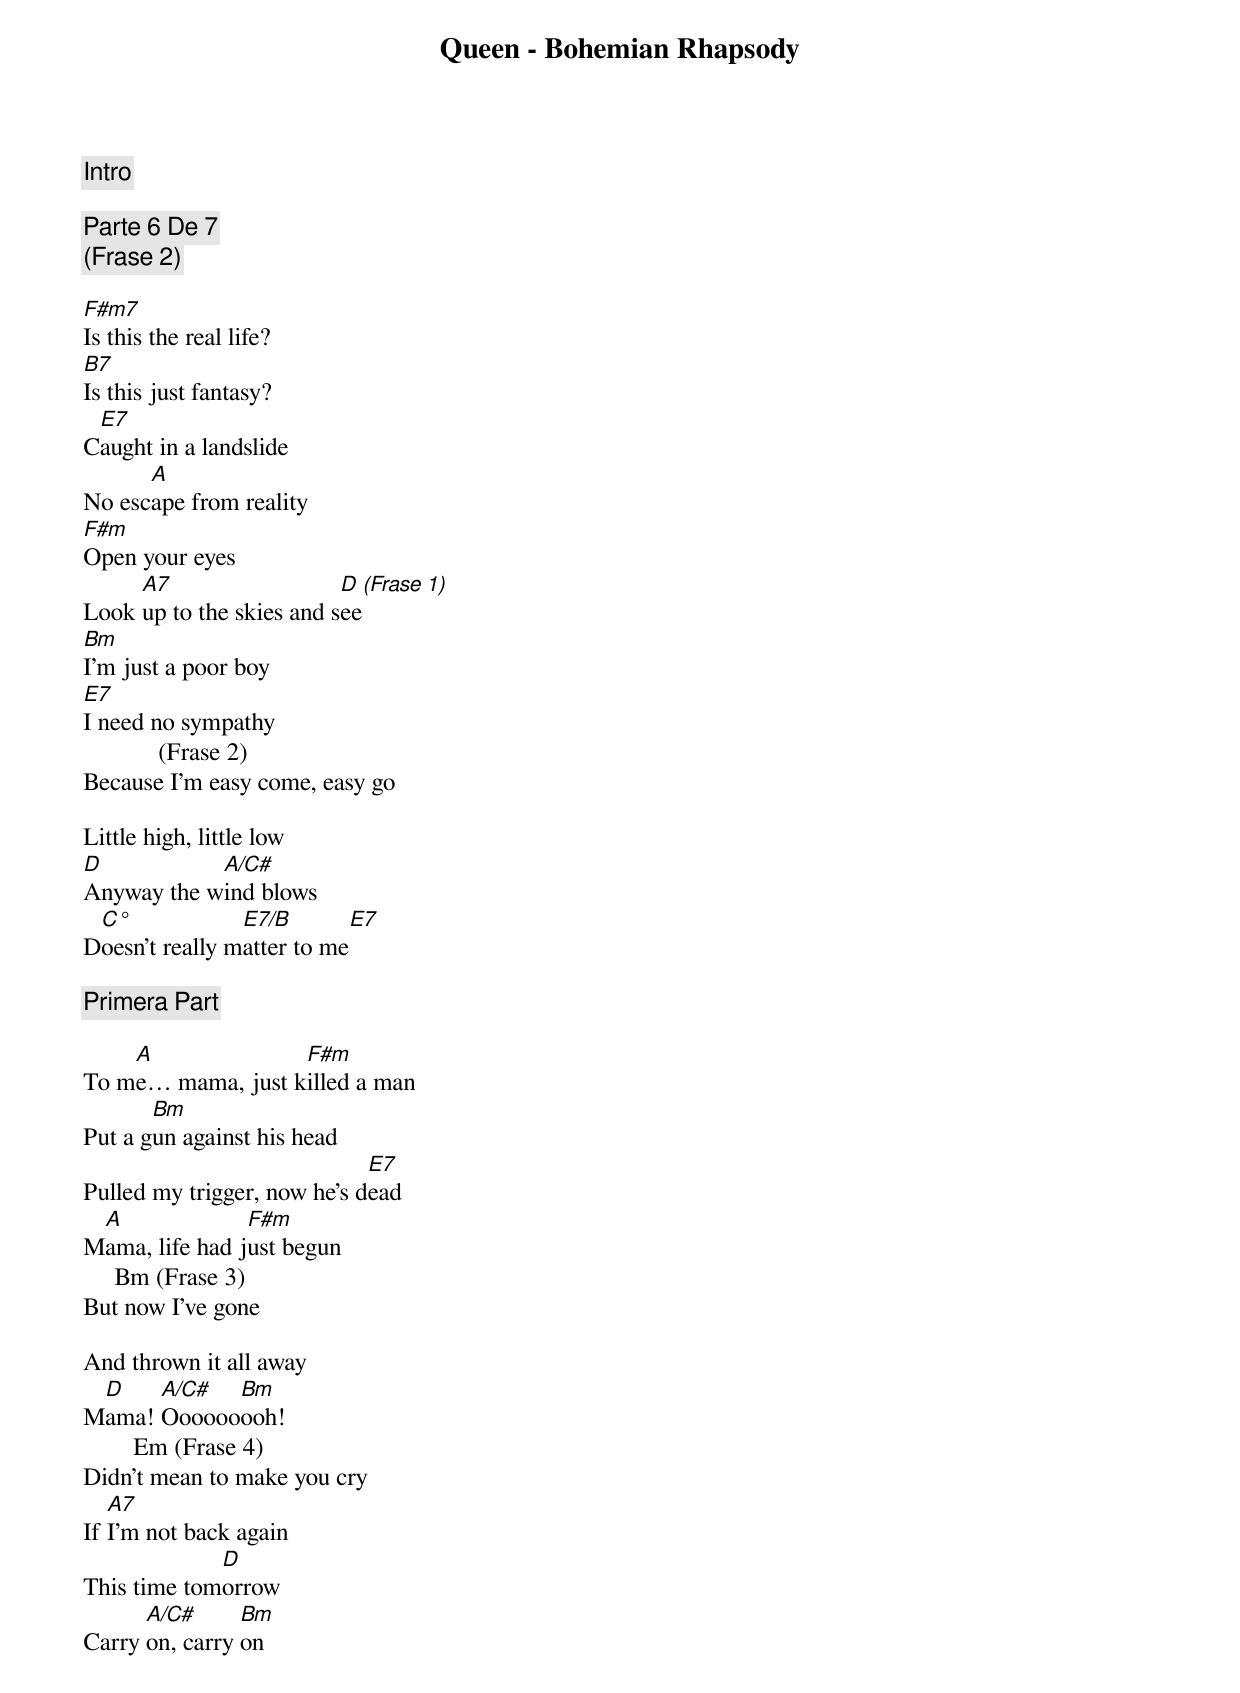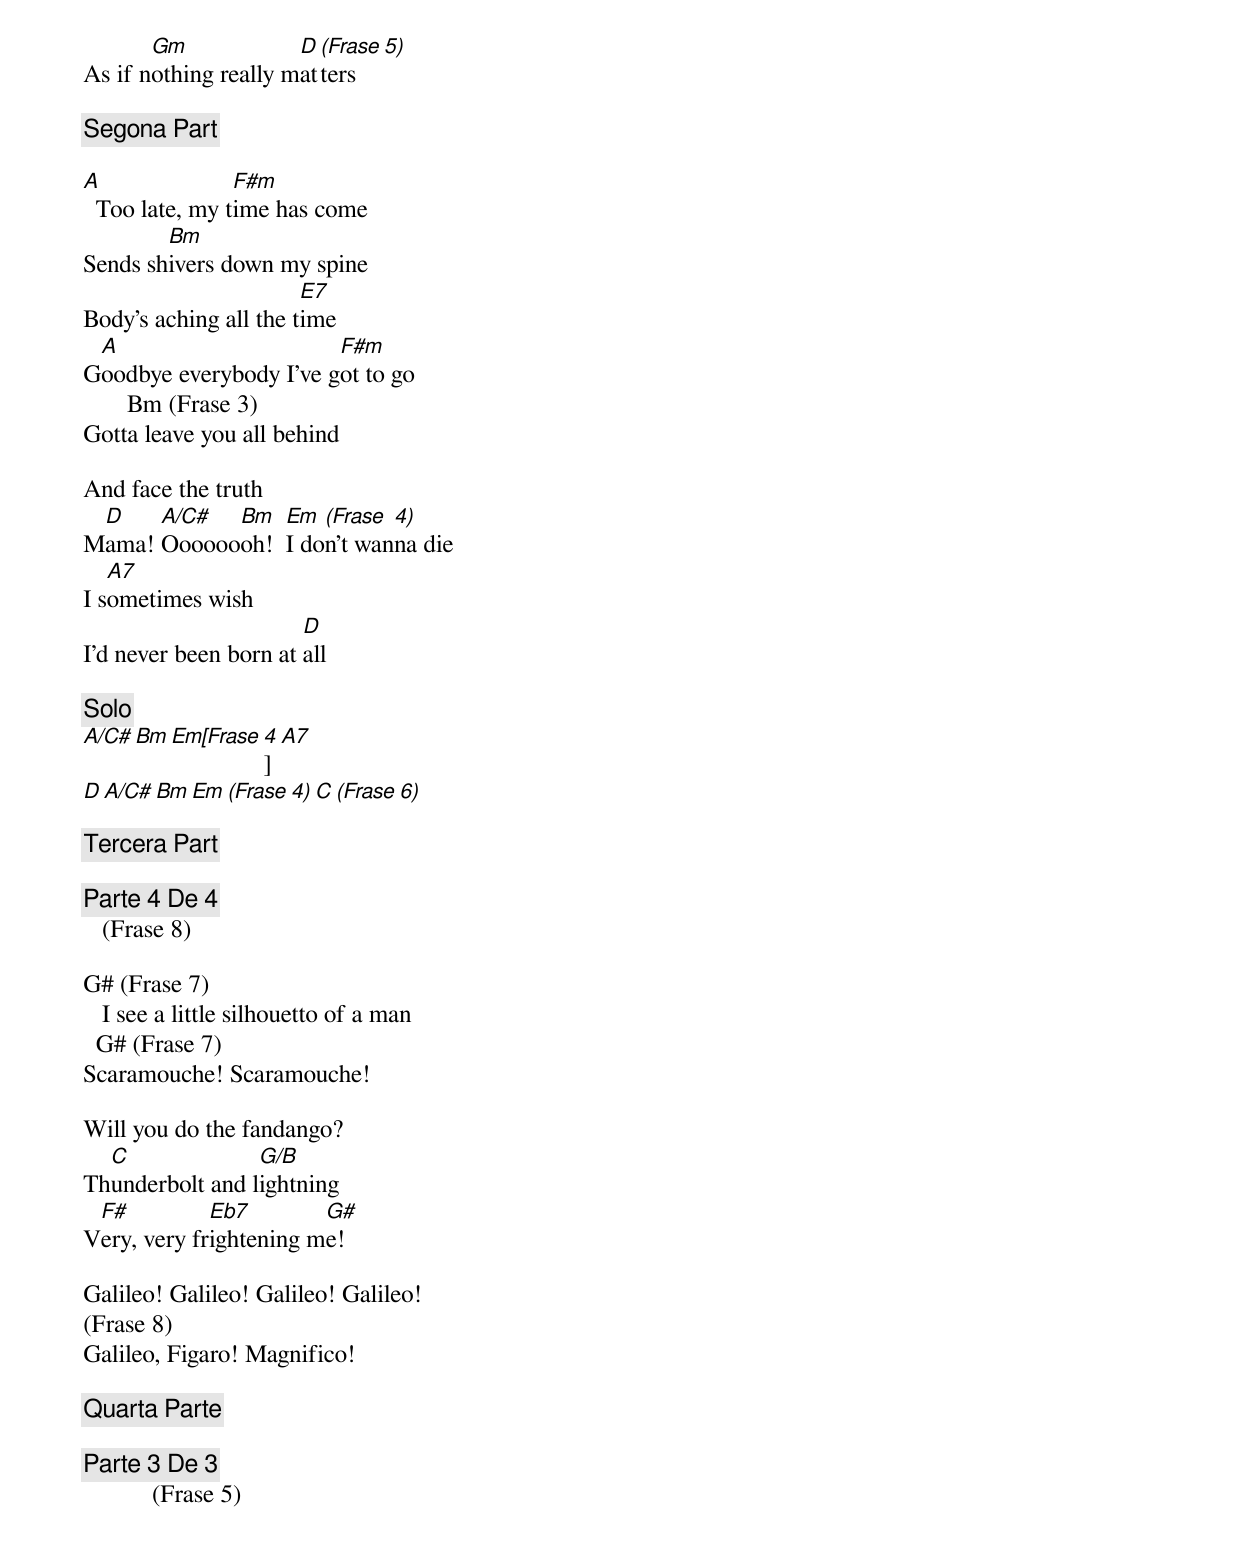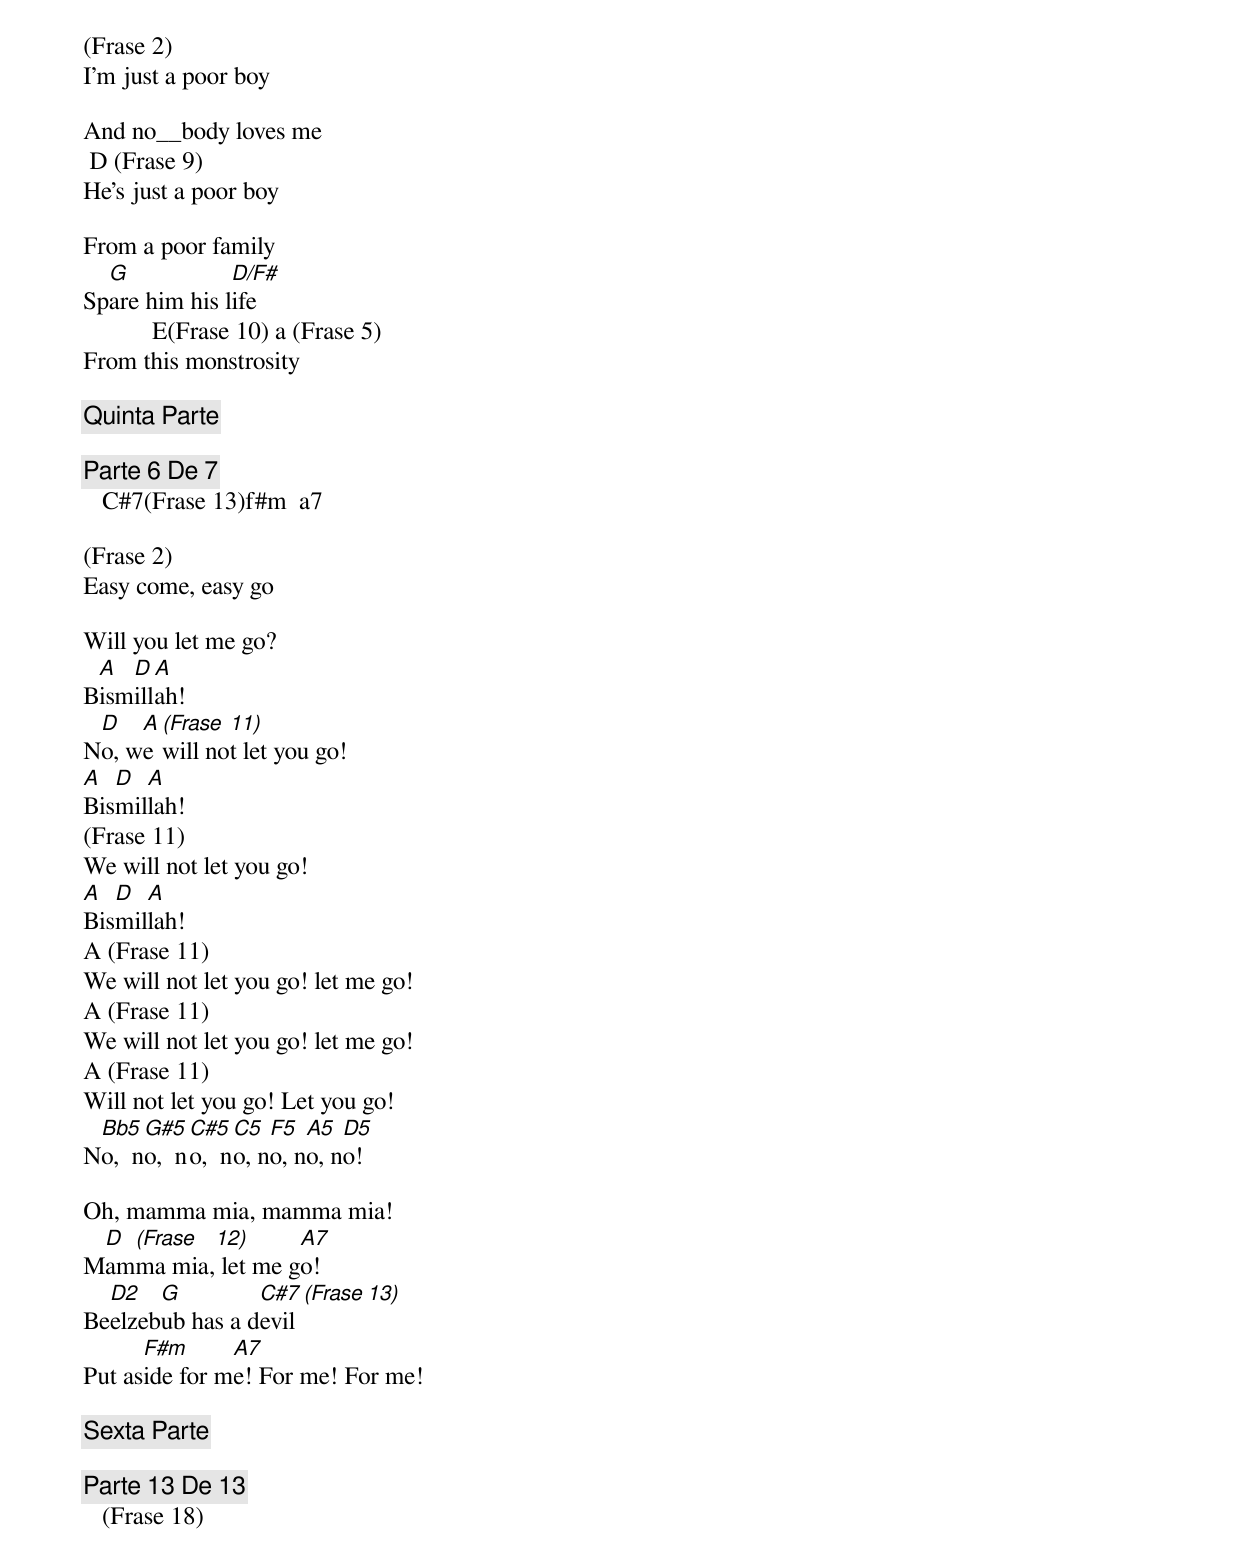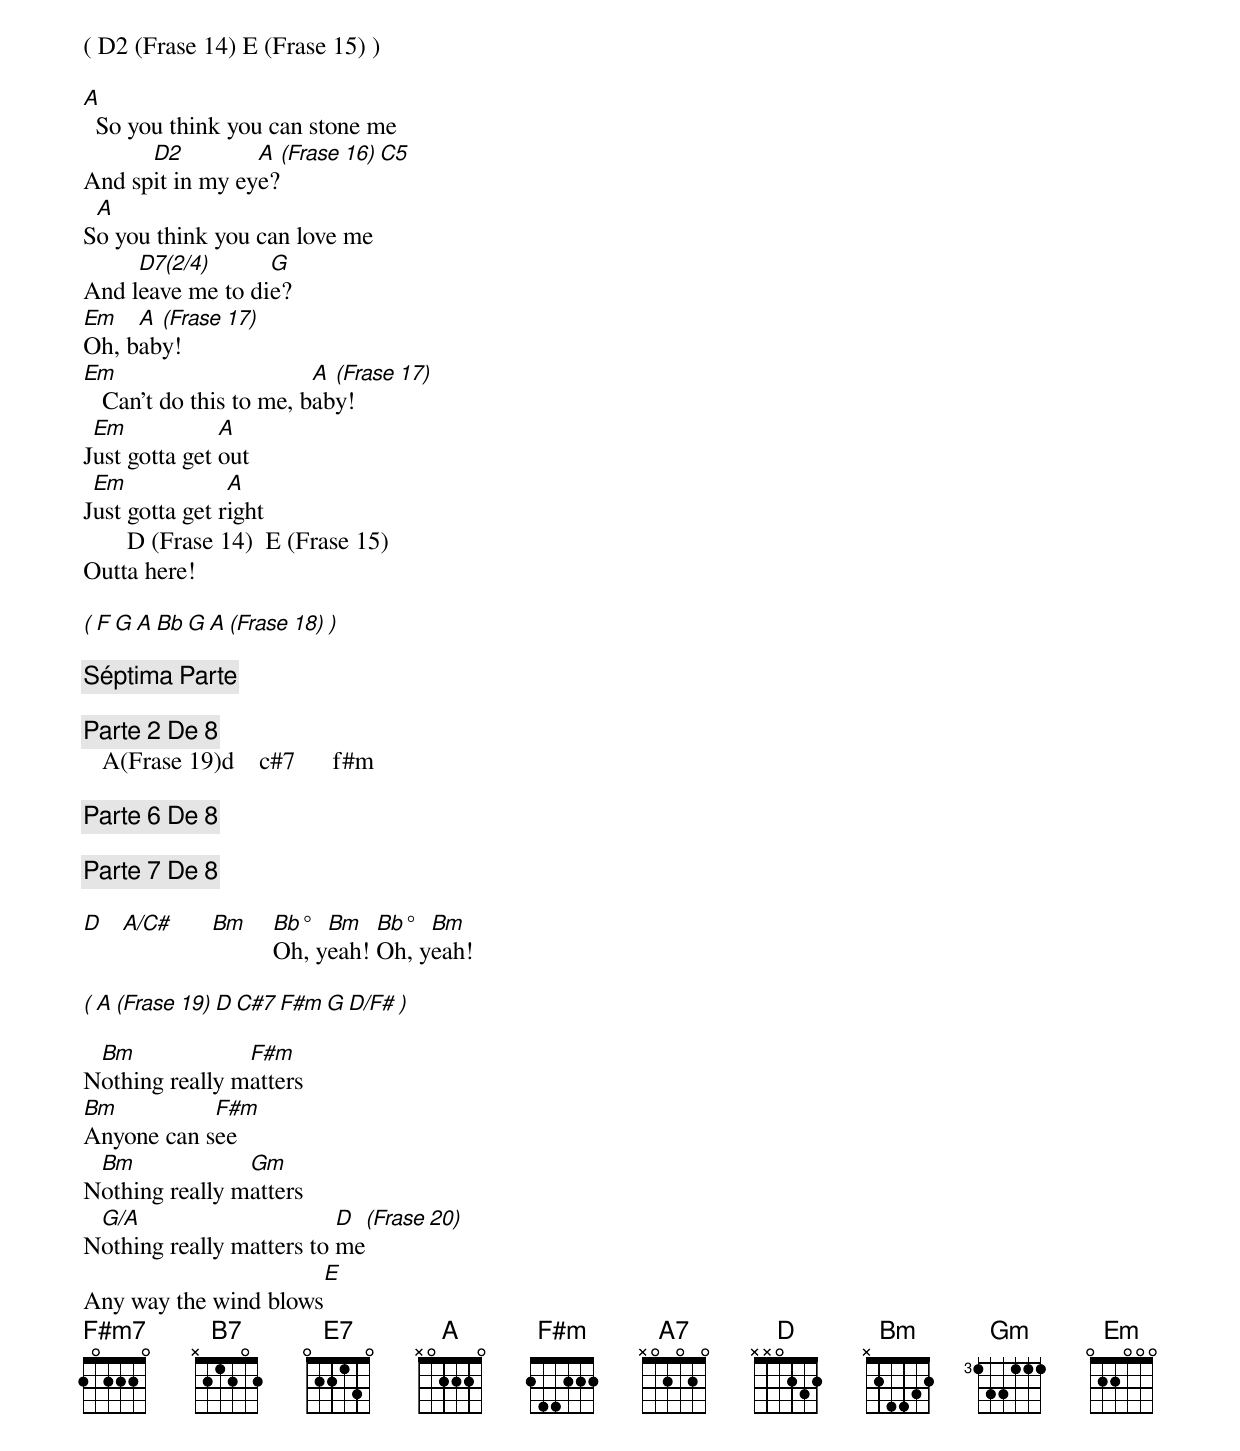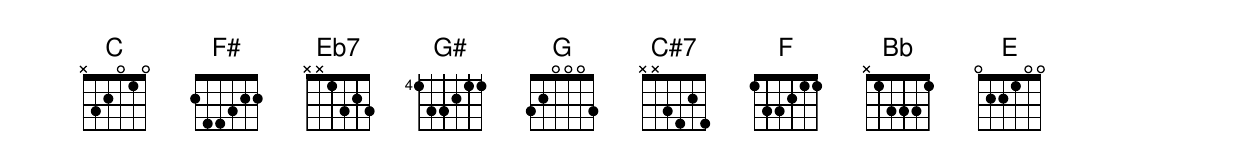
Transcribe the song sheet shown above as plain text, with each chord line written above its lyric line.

Queen - Bohemian Rhapsody

[Intro]

[Parte 6 De 7]
  (Frase 2)

F#m7
Is this the real life?
B7
Is this just fantasy?
 E7
Caught in a landslide
      A
No escape from reality
F#m
Open your eyes
     A7                   D (Frase 1)
Look up to the skies and see
Bm
I'm just a poor boy
E7
I need no sympathy
            (Frase 2)
Because I'm easy come, easy go

Little high, little low
D           A/C#
Anyway the wind blows
 C°             E7/B       E7
Doesn't really matter to me

[Primera Part]

    A              F#m
To me… mama, just killed a man
       Bm
Put a gun against his head
                             E7
Pulled my trigger, now he's dead
 A              F#m
Mama, life had just begun
     Bm (Frase 3)
But now I've gone

And thrown it all away
 D    A/C#  Bm
Mama! Ooooooooh!
        Em (Frase 4)
Didn't mean to make you cry
   A7
If I'm not back again
             D
This time tomorrow
      A/C#      Bm
Carry on, carry on
       Gm             D (Frase 5)
As if nothing really matters

[Segona Part]

A               F#m
  Too late, my time has come
        Bm
Sends shivers down my spine
                       E7
Body's aching all the time
 A                      F#m
Goodbye everybody I've got to go
       Bm (Frase 3)
Gotta leave you all behind

And face the truth
 D    A/C#  Bm   Em  (Frase 4)
Mama! Oooooooh!  I don't wanna die
   A7
I sometimes wish
                       D
I'd never been born at all

[Solo]
A/C#  Bm  Em[Frase 4] A7
       D  A/C#  Bm  Em (Frase 4)  C (Frase 6)

[Tercera Part]

[Parte 4 De 4]
   (Frase 8)

G# (Frase 7)
   I see a little silhouetto of a man
  G# (Frase 7)
Scaramouche! Scaramouche!

Will you do the fandango?
  C              G/B
Thunderbolt and lightning
 F#          Eb7        G#
Very, very frightening me!

Galileo! Galileo! Galileo! Galileo!
(Frase 8)
Galileo, Figaro! Magnifico!

[Quarta Parte]

[Parte 3 De 3]
           (Frase 5)

(Frase 2)
I'm just a poor boy

And no__body loves me
 D (Frase 9)
He's just a poor boy

From a poor family
  G            D/F#
Spare him his life
           E(Frase 10) a (Frase 5)
From this monstrosity

[Quinta Parte]

[Parte 6 De 7]
   C#7(Frase 13)f#m  a7

(Frase 2)
Easy come, easy go

Will you let me go?
 A  D  A
Bismillah!
 D   A (Frase 11)
No, we will not let you go!
A  D  A
Bismillah!
(Frase 11)
We will not let you go!
A  D  A
Bismillah!
A (Frase 11)
We will not let you go! let me go!
A (Frase 11)
We will not let you go! let me go!
A (Frase 11)
Will not let you go! Let you go!
 Bb5  G#5  C#5  C5  F5  A5  D5
No,  no,  no,  no, no, no, no!

Oh, mamma mia, mamma mia!
 D (Frase 12)      A7
Mamma mia, let me go!
  D2   G         C#7 (Frase 13)
Beelzebub has a devil
      F#m      A7
Put aside for me! For me! For me!

[Sexta Parte]

[Parte 13 De 13]
   (Frase 18)

( D2 (Frase 14) E (Frase 15) )

A
  So you think you can stone me
      D2         A (Frase 16)  C5
And spit in my eye?
 A
So you think you can love me
     D7(2/4)      G
And leave me to die?
Em   A (Frase 17)
Oh, baby!
Em                       A (Frase 17)
   Can't do this to me, baby!
 Em            A
Just gotta get out
 Em             A
Just gotta get right
       D (Frase 14)  E (Frase 15)
Outta here!

( F  G  A  Bb  G  A (Frase 18) )

[Séptima Parte]

[Parte 2 De 8]
   A(Frase 19)d    c#7      f#m

[Parte 6 De 8]

[Parte 7 De 8]

D  A/C#  Bm  Bb°  Bm   Bb°  Bm
             Oh, yeah! Oh, yeah!

( A (Frase 19)  D  C#7  F#m  G  D/F# )

 Bm             F#m
Nothing really matters
Bm          F#m
Anyone can see
 Bm             Gm
Nothing really matters
 G/A                      D (Frase 20)
Nothing really matters to me
                      E
Any way the wind blows
